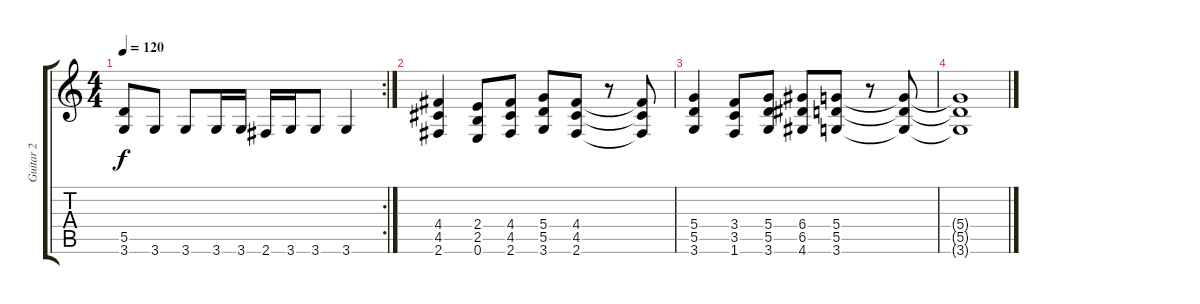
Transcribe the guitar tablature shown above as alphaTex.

\track ("Guitar 2" "Guitar 2") {instrument distortionguitar}
\staff {score tabs}
\tuning (E4 B3 G3 D3 A2 E2) {hide}
\rc 2
\ts (4 4)
\tempo 120
\clef g2
\ks c
(5.5 3.6).8{dy f} 3.6.8 3.6.8 3.6.16 3.6.16 2.6.16 3.6.16 3.6.8 3.6.4 |
(4.4 4.5 2.6).4 (2.4 2.5 0.6).8 (4.4 4.5 2.6).8 (5.4 5.5 3.6).8 (4.4 4.5 2.6).8 r.8 (4.4{t} 4.5{t} 2.6{t}).8 |
(5.4 5.5 3.6).4 (3.4 3.5 1.6).8 (5.4 5.5 3.6).8 (6.4 6.5 4.6).8 (5.4 5.5 3.6).8 r.8 (5.4{t} 5.5{t} 3.6{t}).8 |
(5.4{t} 5.5{t} 3.6{t}).1
